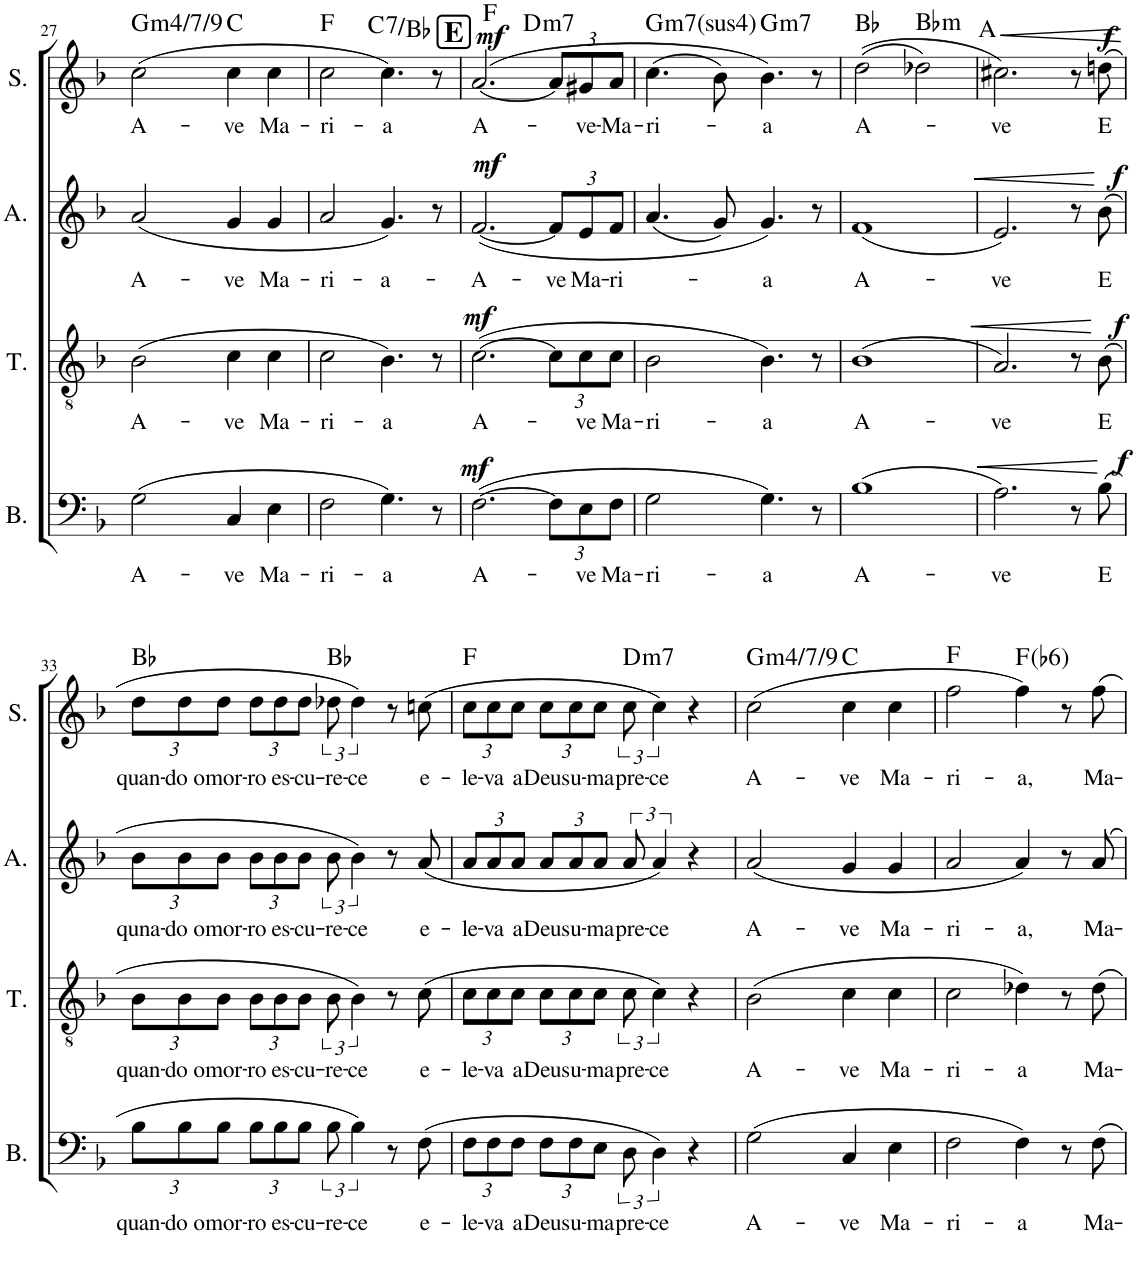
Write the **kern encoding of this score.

**kern	**text	**dynam	**kern	**text	**dynam	**kern	**text	**dynam	**kern	**text	**dynam	**harte
*part4	*part4	*part4	*part3	*part3	*part3	*part2	*part2	*part2	*part1	*part1	*part1	*part1
*staff4	*staff4	*staff4	*staff3	*staff3	*staff3	*staff2	*staff2	*staff2	*staff1	*staff1	*staff1	*
*I"Bass	*	*	*I"Tenor	*	*	*I"Alto	*	*	*I"Soprano	*	*	*
*I'B.	*	*	*I'T.	*	*	*I'A.	*	*	*I'S.	*	*	*
!!LO:PB:g=z
*clefF4	*	*	*clefGv2	*	*	*clefG2	*	*	*clefG2	*	*	*
*k[b-]	*	*	*k[b-]	*	*	*k[b-]	*	*	*k[b-]	*	*	*
*M4/4	*	*	*M4/4	*	*	*M4/4	*	*	*M4/4	*	*	*
=27	=27	=27	=27	=27	=27	=27	=27	=27	=27	=27	=27	=27
!	!LO:LY:b	!	!	!LO:LY:b	!	!	!LO:LY:b	!	!	!LO:LY:b	!	!LO:H:kt=m4/7/9
(2G\	A-	.	(2B-\	A-	.	(2a/	A-	.	(2cc\	A-	.	G:min
!	!LO:LY:b	!	!	!LO:LY:b	!	!	!LO:LY:b	!	!	!LO:LY:b	!	!
4C/	-ve	.	4c\	-ve	.	4g/	-ve	.	4cc\	-ve	.	C:maj
!	!LO:LY:b	!	!	!LO:LY:b	!	!	!LO:LY:b	!	!	!LO:LY:b	!	!
4E\	Ma-	.	4c\	Ma-	.	4g/	Ma-	.	4cc\	Ma-	.	.
=28	=28	=28	=28	=28	=28	=28	=28	=28	=28	=28	=28	=28
!	!LO:LY:b	!	!	!LO:LY:b	!	!	!LO:LY:b	!	!	!LO:LY:b	!	!
2F\	-ri-	.	2c\	-ri-	.	2a/	-ri-	.	2cc\	-ri-	.	F:maj
!	!LO:LY:b	!	!	!LO:LY:b	!	!	!LO:LY:b	!	!	!LO:LY:b	!	!LO:H:kt=7
4.G\)	-a	.	4.B-\)	-a	.	4.g/)	-a-	.	4.cc\)	-a	.	C:7/b7
8r	.	.	8r	.	.	8r	.	.	8r	.	.	.
!!LO:REH:place=s1:a:B:cj:fs=14:t=E
=29	=29	=29	=29	=29	=29	=29	=29	=29	=29	=29	=29	=29
!	!LO:LY:b	!LO:DY:a	!	!LO:LY:b	!LO:DY:a	!	!LO:LY:b	!LO:DY:a	!	!LO:LY:b	!LO:DY:a	!
*	*	*	*	*	*	*	*	*	*^	*	*	*
([2.F\	A-	mf	([2.c\	A-	mf	([2.f/	-A-	mf	([2.a/	2ryy	A-	mf	F:maj
!	!	!	!	!	!	!	!	!	!	!	!	!	!LO:H:kt=m7
.	.	.	.	.	.	.	.	.	.	2ryy	.	.	D:min7
*Xbrackettup	*	*	*Xbrackettup	*	*	*Xbrackettup	*	*	*	*	*	*	*
!	!	!	!	!	!	!	!LO:LY:b	!	!	!	!	!	!
*	*	*	*	*	*	*	*	*	*Xbrackettup	*	*	*	*
12F\L]	.	.	12c\L]	.	.	12f/L]	-ve	.	12a/L]	.	.	.	.
!	!LO:LY:b	!	!	!LO:LY:b	!	!	!LO:LY:b	!	!	!	!LO:LY:b	!	!
12E\	-ve	.	12c\	-ve	.	12e/	Ma-	.	12g#X/	.	-ve-	.	.
!	!LO:LY:b	!	!	!LO:LY:b	!	!	!LO:LY:b	!	!	!	!LO:LY:b	!	!
12F\J	Ma-	.	12c\J	Ma-	.	12f/J	-ri-	.	12a/J	.	-Ma-	.	.
=30	=30	=30	=30	=30	=30	=30	=30	=30	=30	=30	=30	=30	=30
!	!LO:LY:b	!	!	!LO:LY:b	!	!	!	!	!	!	!LO:LY:b	!	!LO:H:kt=74
*	*	*	*	*	*	*	*	*	*v	*v	*	*	*
2G\	-ri-	.	2B-\	-ri-	.	(4.a/	.	.	(4.cc\	-ri-	.	G:sus4(7)
.	.	.	.	.	.	8g/)	.	.	8b-\)	.	.	.
!	!LO:LY:b	!	!	!LO:LY:b	!	!	!LO:LY:b	!	!	!LO:LY:b	!	!LO:H:kt=m7
4.G\)	-a	.	4.B-\)	-a	.	4.g/)	-a	.	4.b-\)	-a	.	G:min7
8r	.	.	8r	.	.	8r	.	.	8r	.	.	.
=31	=31	=31	=31	=31	=31	=31	=31	=31	=31	=31	=31	=31
!	!LO:LY:b	!	!	!LO:LY:b	!	!	!LO:LY:b	!	!	!LO:LY:b	!	!
(1B-	A-	.	(1B-	A-	.	(1f	A-	.	((2dd\	A-	.	Bb:maj
!	!	!	!	!	!	!	!	!	!	!	!	!LO:H:kt=m
.	.	.	.	.	.	.	.	.	2dd-X\)	.	.	Bb:min
=32	=32	=32	=32	=32	=32	=32	=32	=32	=32	=32	=32	=32
!	!LO:LY:b	!LO:HP:b	!	!LO:LY:b	!LO:HP:b	!	!LO:LY:b	!LO:HP:b	!	!LO:LY:b	!LO:HP:b	!
2.A\)	-ve	<	2.A/)	-ve	<	2.e/)	-ve	<	2.cc#X\)	-ve	<	A:maj
8r	.	.	8r	.	.	8r	.	.	8r	.	.	.
!	!LO:LY:b	!LO:DY:a	!	!LO:LY:b	!LO:DY:a	!	!LO:LY:b	!LO:DY:a	!	!LO:LY:b	!LO:DY:a	!
(8B-\	E	f	(8B-\	E	f	(8b-\	E	f	(8ddn\	E	f	.
.	.	[	.	.	[	.	.	[	.	.	[	.
!!LO:LB:g=z
=33	=33	=33	=33	=33	=33	=33	=33	=33	=33	=33	=33	=33
!	!LO:LY:b	!	!	!LO:LY:b	!	!	!LO:LY:b	!	!	!LO:LY:b	!	!
12B-\L	quan-	.	12B-\L	quan-	.	12b-\L	quna-	.	12dd\L	quan-	.	Bb:maj
!	!LO:LY:b	!	!	!LO:LY:b	!	!	!LO:LY:b	!	!	!LO:LY:b	!	!
12B-\	-do o	.	12B-\	-do o	.	12b-\	-do o	.	12dd\	-do o	.	.
!	!LO:LY:b	!	!	!LO:LY:b	!	!	!LO:LY:b	!	!	!LO:LY:b	!	!
12B-\J	mor-	.	12B-\J	mor-	.	12b-\J	mor-	.	12dd\J	mor-	.	.
!	!LO:LY:b	!	!	!LO:LY:b	!	!	!LO:LY:b	!	!	!LO:LY:b	!	!
12B-\L	-ro	.	12B-\L	-ro	.	12b-\L	-ro	.	12dd\L	-ro	.	.
!	!LO:LY:b	!	!	!LO:LY:b	!	!	!LO:LY:b	!	!	!LO:LY:b	!	!
12B-\	es-	.	12B-\	es-	.	12b-\	es-	.	12dd\	es-	.	.
!	!LO:LY:b	!	!	!LO:LY:b	!	!	!LO:LY:b	!	!	!LO:LY:b	!	!
12B-\J	-cu-	.	12B-\J	-cu-	.	12b-\J	-cu-	.	12dd\J	-cu-	.	.
*brackettup	*	*	*	*	*	*	*	*	*	*	*	*
!	!LO:LY:b	!	!	!	!	!	!	!	!	!	!	!
*	*	*	*brackettup	*	*	*	*	*	*	*	*	*
!	!	!	!	!LO:LY:b	!	!	!	!	!	!	!	!
*	*	*	*	*	*	*brackettup	*	*	*	*	*	*
!	!	!	!	!	!	!	!LO:LY:b	!	!	!	!	!
*	*	*	*	*	*	*	*	*	*brackettup	*	*	*
!	!	!	!	!	!	!	!	!	!	!LO:LY:b	!	!
12B-\	-re-	.	12B-\	-re-	.	12b-\	-re-	.	12dd-X\	-re-	.	Bb:maj
!	!LO:LY:b	!	!	!LO:LY:b	!	!	!LO:LY:b	!	!	!LO:LY:b	!	!
6B-\)	-ce	.	6B-\)	-ce	.	6b-\)	-ce	.	6dd-\)	-ce	.	.
8r	.	.	8r	.	.	8r	.	.	8r	.	.	.
!	!LO:LY:b	!	!	!LO:LY:b	!	!	!LO:LY:b	!	!	!LO:LY:b	!	!
(8F\	e-	.	(8c\	e-	.	(8a/	e-	.	(8ccn\	e-	.	.
=34	=34	=34	=34	=34	=34	=34	=34	=34	=34	=34	=34	=34
*Xbrackettup	*	*	*	*	*	*	*	*	*	*	*	*
!	!LO:LY:b	!	!	!	!	!	!	!	!	!	!	!
*	*	*	*Xbrackettup	*	*	*	*	*	*	*	*	*
!	!	!	!	!LO:LY:b	!	!	!	!	!	!	!	!
*	*	*	*	*	*	*Xbrackettup	*	*	*	*	*	*
!	!	!	!	!	!	!	!LO:LY:b	!	!	!	!	!
*	*	*	*	*	*	*	*	*	*Xbrackettup	*	*	*
!	!	!	!	!	!	!	!	!	!	!LO:LY:b	!	!
12F\L	-le-	.	12c\L	-le-	.	12a/L	-le-	.	12cc\L	-le-	.	F:maj
!	!LO:LY:b	!	!	!LO:LY:b	!	!	!LO:LY:b	!	!	!LO:LY:b	!	!
12F\	-va	.	12c\	-va	.	12a/	-va	.	12cc\	-va	.	.
!	!LO:LY:b	!	!	!LO:LY:b	!	!	!LO:LY:b	!	!	!LO:LY:b	!	!
12F\J	a	.	12c\J	a	.	12a/J	a	.	12cc\J	a	.	.
!	!LO:LY:b	!	!	!LO:LY:b	!	!	!LO:LY:b	!	!	!LO:LY:b	!	!
12F\L	Deus	.	12c\L	Deus	.	12a/L	Deus	.	12cc\L	Deus	.	.
!	!LO:LY:b	!	!	!LO:LY:b	!	!	!LO:LY:b	!	!	!LO:LY:b	!	!
12F\	u-	.	12c\	u-	.	12a/	u-	.	12cc\	u-	.	.
!	!LO:LY:b	!	!	!LO:LY:b	!	!	!LO:LY:b	!	!	!LO:LY:b	!	!
12E\J	-ma	.	12c\J	-ma	.	12a/J	-ma	.	12cc\J	-ma	.	.
*brackettup	*	*	*	*	*	*	*	*	*	*	*	*
!	!LO:LY:b	!	!	!	!	!	!	!	!	!	!	!
*	*	*	*brackettup	*	*	*	*	*	*	*	*	*
!	!	!	!	!LO:LY:b	!	!	!	!	!	!	!	!
*	*	*	*	*	*	*brackettup	*	*	*	*	*	*
!	!	!	!	!	!	!	!LO:LY:b	!	!	!	!	!
*	*	*	*	*	*	*	*	*	*brackettup	*	*	*
!	!	!	!	!	!	!	!	!	!	!LO:LY:b	!	!LO:H:kt=m7
12D\	pre-	.	12c\	pre-	.	12a/	pre-	.	12cc\	pre-	.	D:min7
!	!LO:LY:b	!	!	!LO:LY:b	!	!	!LO:LY:b	!	!	!LO:LY:b	!	!
6D\)	-ce	.	6c\)	-ce	.	6a/)	-ce	.	6cc\)	-ce	.	.
4r	.	.	4r	.	.	4r	.	.	4r	.	.	.
=35	=35	=35	=35	=35	=35	=35	=35	=35	=35	=35	=35	=35
!	!LO:LY:b	!	!	!LO:LY:b	!	!	!LO:LY:b	!	!	!LO:LY:b	!	!LO:H:kt=m4/7/9
(2G\	A-	.	(2B-\	A-	.	(2a/	A-	.	(2cc\	A-	.	G:min
!	!LO:LY:b	!	!	!LO:LY:b	!	!	!LO:LY:b	!	!	!LO:LY:b	!	!
4C/	-ve	.	4c\	-ve	.	4g/	-ve	.	4cc\	-ve	.	C:maj
!	!LO:LY:b	!	!	!LO:LY:b	!	!	!LO:LY:b	!	!	!LO:LY:b	!	!
4E\	Ma-	.	4c\	Ma-	.	4g/	Ma-	.	4cc\	Ma-	.	.
=36	=36	=36	=36	=36	=36	=36	=36	=36	=36	=36	=36	=36
!	!LO:LY:b	!	!	!LO:LY:b	!	!	!LO:LY:b	!	!	!LO:LY:b	!	!
2F\	-ri-	.	2c\	-ri-	.	2a/	-ri-	.	2ff\	-ri-	.	F:maj
!	!LO:LY:b	!	!	!LO:LY:b	!	!	!LO:LY:b	!	!	!LO:LY:b	!	!
4F\)	-a	.	4d-X\)	-a	.	4a/)	-a,	.	4ff\)	-a,	.	F:maj(b6)
8r	.	.	8r	.	.	8r	.	.	8r	.	.	.
!	!LO:LY:b	!	!	!LO:LY:b	!	!	!LO:LY:b	!	!	!LO:LY:b	!	!
8F\	Ma-	.	8d-\	Ma-	.	8a/	Ma-	.	8ff\	Ma-	.	.
=	=	=	=	=	=	=	=	=	=	=	=	=
*-	*-	*-	*-	*-	*-	*-	*-	*-	*-	*-	*-	*-
